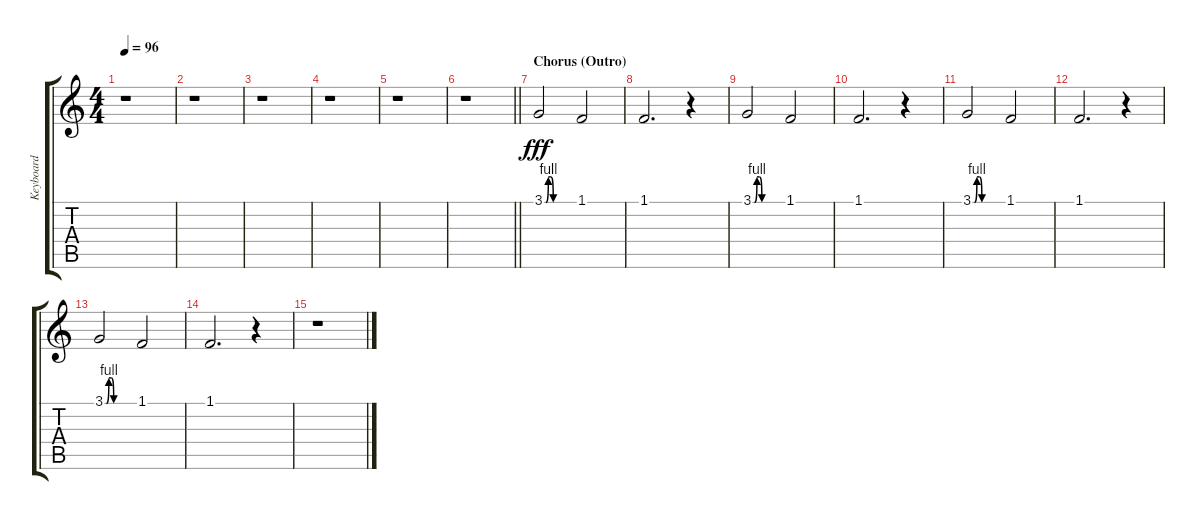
\track ("Keyboard" "Keyboard") {instrument reedorgan}
\staff {score tabs}
\tuning (E4 B3 G3 D3 A2 E2) {hide}
\ts (4 4)
\tempo 96
\clef g2
\ks c
r.1{dy f} |
r.1 |
r.1 |
r.1 |
r.1 |
\barLineRight lightlight
r.1 |
\section ("" "Chorus (Outro)")
3.1{be (custom 0 0 3 0 8 4 13 4 18 0 21 0 30 0 45 0 60 0)}.2{dy fff} 1.1.2 |
1.1.2{d} r.4 |
3.1{be (custom 0 0 3 0 8 4 13 4 18 0 21 0 30 0 45 0 60 0)}.2 1.1.2 |
1.1.2{d} r.4 |
3.1{be (custom 0 0 3 0 8 4 13 4 18 0 21 0 30 0 45 0 60 0)}.2 1.1.2 |
1.1.2{d} r.4 |
3.1{be (custom 0 0 3 0 8 4 13 4 18 0 21 0 30 0 45 0 60 0)}.2 1.1.2 |
1.1.2{d} r.4 |
r.1
